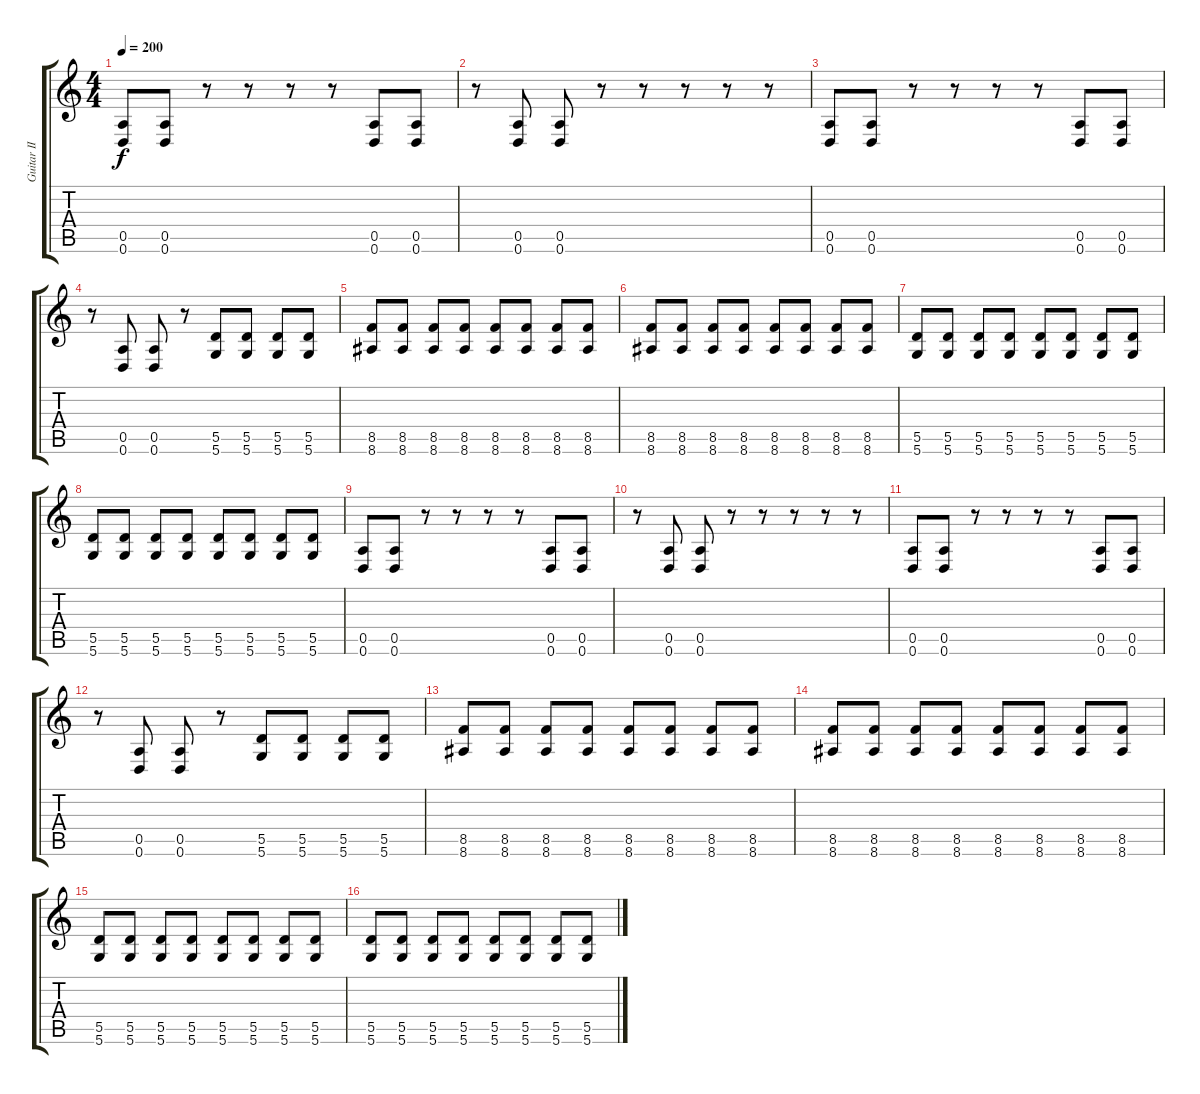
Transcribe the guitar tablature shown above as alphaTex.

\track ("Guitar II [Mike]" "Guitar II ") {instrument distortionguitar}
\staff {score tabs}
\tuning (E4 B3 G3 D3 A2 D2) {hide}
\ts (4 4)
\tempo 200
\clef g2
\ks c
(0.5 0.6).8{dy f} (0.5 0.6).8 r.8 r.8 r.8 r.8 (0.5 0.6).8 (0.5 0.6).8 |
r.8 (0.5 0.6).8 (0.5 0.6).8 r.8 r.8 r.8 r.8 r.8 |
(0.5 0.6).8 (0.5 0.6).8 r.8 r.8 r.8 r.8 (0.5 0.6).8 (0.5 0.6).8 |
r.8 (0.5 0.6).8 (0.5 0.6).8 r.8 (5.5 5.6).8 (5.5 5.6).8 (5.5 5.6).8 (5.5 5.6).8 |
(8.5 8.6).8 (8.5 8.6).8 (8.5 8.6).8 (8.5 8.6).8 (8.5 8.6).8 (8.5 8.6).8 (8.5 8.6).8 (8.5 8.6).8 |
(8.5 8.6).8 (8.5 8.6).8 (8.5 8.6).8 (8.5 8.6).8 (8.5 8.6).8 (8.5 8.6).8 (8.5 8.6).8 (8.5 8.6).8 |
(5.5 5.6).8 (5.5 5.6).8 (5.5 5.6).8 (5.5 5.6).8 (5.5 5.6).8 (5.5 5.6).8 (5.5 5.6).8 (5.5 5.6).8 |
(5.5 5.6).8 (5.5 5.6).8 (5.5 5.6).8 (5.5 5.6).8 (5.5 5.6).8 (5.5 5.6).8 (5.5 5.6).8 (5.5 5.6).8 |
(0.5 0.6).8 (0.5 0.6).8 r.8 r.8 r.8 r.8 (0.5 0.6).8 (0.5 0.6).8 |
r.8 (0.5 0.6).8 (0.5 0.6).8 r.8 r.8 r.8 r.8 r.8 |
(0.5 0.6).8 (0.5 0.6).8 r.8 r.8 r.8 r.8 (0.5 0.6).8 (0.5 0.6).8 |
r.8 (0.5 0.6).8 (0.5 0.6).8 r.8 (5.5 5.6).8 (5.5 5.6).8 (5.5 5.6).8 (5.5 5.6).8 |
(8.5 8.6).8 (8.5 8.6).8 (8.5 8.6).8 (8.5 8.6).8 (8.5 8.6).8 (8.5 8.6).8 (8.5 8.6).8 (8.5 8.6).8 |
(8.5 8.6).8 (8.5 8.6).8 (8.5 8.6).8 (8.5 8.6).8 (8.5 8.6).8 (8.5 8.6).8 (8.5 8.6).8 (8.5 8.6).8 |
(5.5 5.6).8 (5.5 5.6).8 (5.5 5.6).8 (5.5 5.6).8 (5.5 5.6).8 (5.5 5.6).8 (5.5 5.6).8 (5.5 5.6).8 |
(5.5 5.6).8 (5.5 5.6).8 (5.5 5.6).8 (5.5 5.6).8 (5.5 5.6).8 (5.5 5.6).8 (5.5 5.6).8 (5.5 5.6).8
